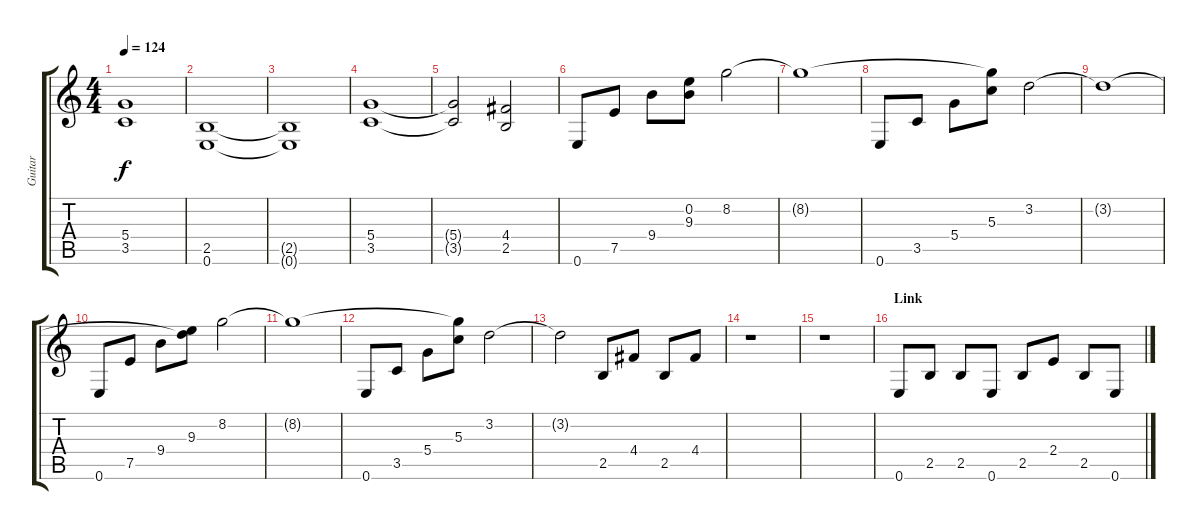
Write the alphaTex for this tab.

\track ("Guitar" "Guitar") {instrument acousticguitarnylon}
\staff {score tabs}
\tuning (E4 B3 G3 D3 A2 E2) {hide}
\ts (4 4)
\tempo 124
\clef g2
\ks c
(5.4{t} 3.5{t}).1{dy f} |
(2.5 0.6).1 |
(2.5{t} 0.6{t}).1 |
(5.4 3.5).1 |
(5.4{t} 3.5{t}).2 (4.4 2.5).2 |
0.6.8 7.5.8 9.4.8 (0.2 9.3).8 8.2.2 |
8.2{t}.1 |
0.6.8 3.5.8 5.4.8 (8.2{t} 5.3).8 3.2.2 |
3.2{t}.1 |
0.6.8 7.5.8 9.4.8 (3.2{t} 9.3).8 8.2.2 |
8.2{t}.1 |
0.6.8 3.5.8 5.4.8 (8.2{t} 5.3).8 3.2.2 |
3.2{t}.2 2.5.8 4.4.8 2.5.8 4.4.8 |
\section ("" "")
r.1 |
r.1 |
\section ("" "Link")
0.6.8{instrument distortionguitar} 2.5.8 2.5.8 0.6.8 2.5.8 2.4.8 2.5.8 0.6.8
